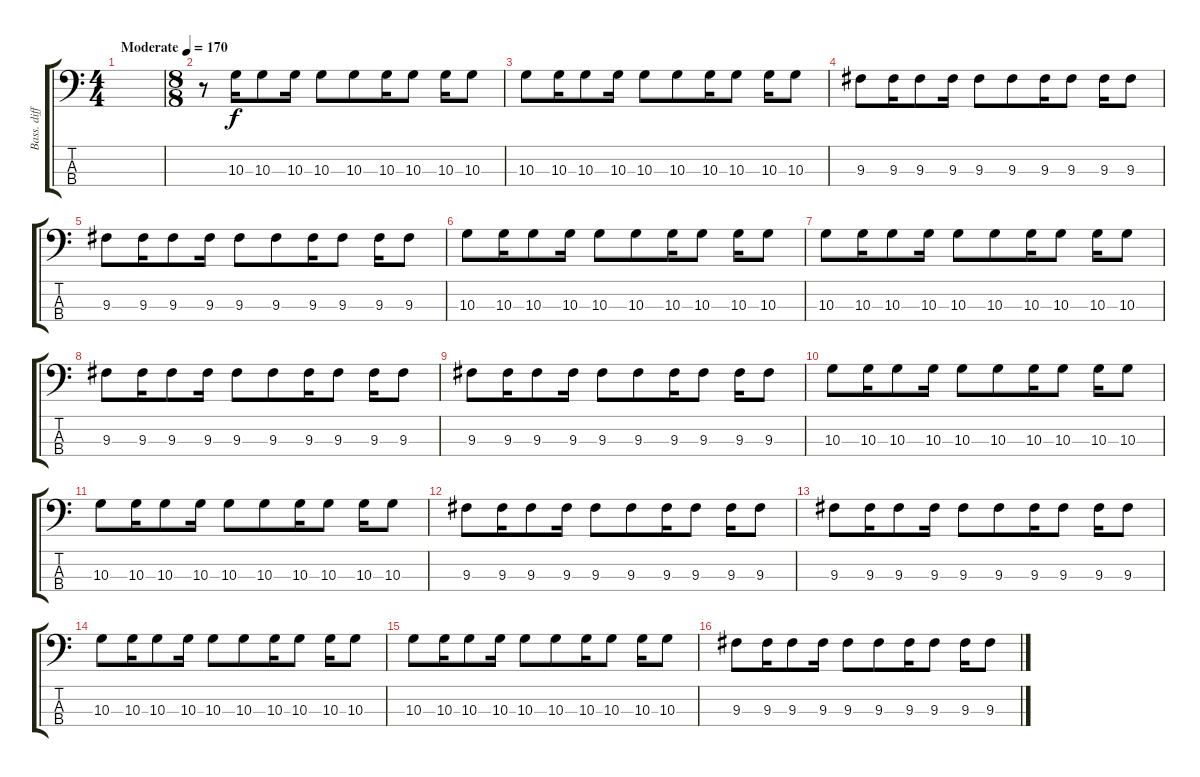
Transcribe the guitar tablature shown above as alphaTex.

\track ("Bass. diff. chorus" "Bass. diff") {mute instrument electricbassfinger}
\staff {score tabs}
\tuning (G2 D2 A1 E1) {hide}
\ts (4 4)
\tempo (170 "Moderate")
\clef f4
\ks c
|
\ts (8 8)
r.8 10.3.16 10.3.8 10.3.16 10.3.8 10.3.8 10.3.16 10.3.8 10.3.16 10.3.8 |
10.3.8 10.3.16 10.3.8 10.3.16 10.3.8 10.3.8 10.3.16 10.3.8 10.3.16 10.3.8 |
9.3.8 9.3.16 9.3.8 9.3.16 9.3.8 9.3.8 9.3.16 9.3.8 9.3.16 9.3.8 |
9.3.8 9.3.16 9.3.8 9.3.16 9.3.8 9.3.8 9.3.16 9.3.8 9.3.16 9.3.8 |
10.3.8 10.3.16 10.3.8 10.3.16 10.3.8 10.3.8 10.3.16 10.3.8 10.3.16 10.3.8 |
10.3.8 10.3.16 10.3.8 10.3.16 10.3.8 10.3.8 10.3.16 10.3.8 10.3.16 10.3.8 |
9.3.8 9.3.16 9.3.8 9.3.16 9.3.8 9.3.8 9.3.16 9.3.8 9.3.16 9.3.8 |
9.3.8 9.3.16 9.3.8 9.3.16 9.3.8 9.3.8 9.3.16 9.3.8 9.3.16 9.3.8 |
10.3.8 10.3.16 10.3.8 10.3.16 10.3.8 10.3.8 10.3.16 10.3.8 10.3.16 10.3.8 |
10.3.8 10.3.16 10.3.8 10.3.16 10.3.8 10.3.8 10.3.16 10.3.8 10.3.16 10.3.8 |
9.3.8 9.3.16 9.3.8 9.3.16 9.3.8 9.3.8 9.3.16 9.3.8 9.3.16 9.3.8 |
9.3.8 9.3.16 9.3.8 9.3.16 9.3.8 9.3.8 9.3.16 9.3.8 9.3.16 9.3.8 |
10.3.8 10.3.16 10.3.8 10.3.16 10.3.8 10.3.8 10.3.16 10.3.8 10.3.16 10.3.8 |
10.3.8 10.3.16 10.3.8 10.3.16 10.3.8 10.3.8 10.3.16 10.3.8 10.3.16 10.3.8 |
9.3.8 9.3.16 9.3.8 9.3.16 9.3.8 9.3.8 9.3.16 9.3.8 9.3.16 9.3.8
